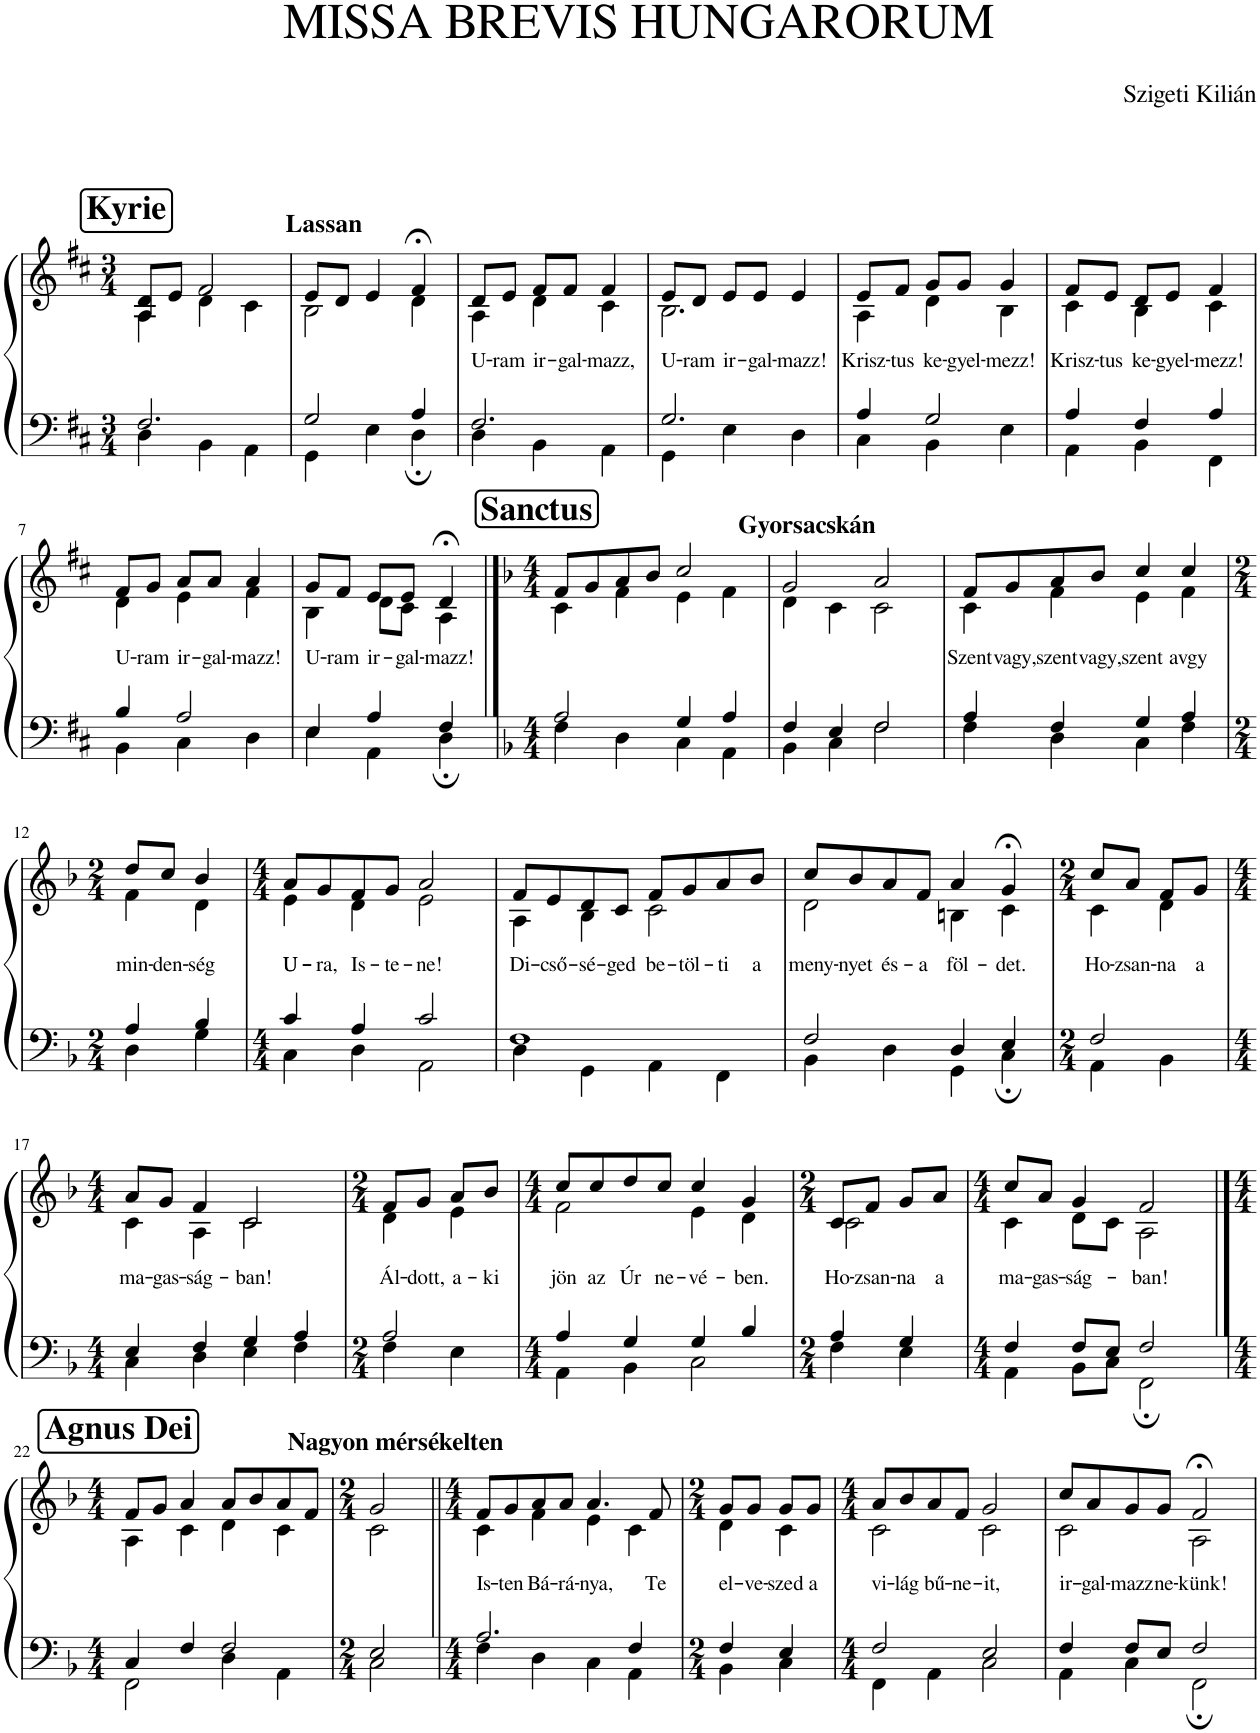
**kern	**kern	**text
*part1	*part1	*part1
*staff2	*staff1	*staff1
*I"Piano	*	*
*I'Pno.	*	*
*clefF4	*clefG2	*
*k[f#c#]	*k[f#c#]	*
*M3/4	*M3/4	*
=1	=1	=1
*^	*^	*
!	!	!LO:TX:a:B:t=Kyrie	!	!
2.F#/	4D\	8A/ 8d/L	4A\	.
.	.	8e/J	.	.
.	4BB\	2f#/	4d\	.
.	4AA\	.	4c#\	.
=2	=2	=2	=2	=2
!	!	!LO:TX:a:B:t=Lassan	!	!
2G/	4GG\	8e/L	2B\	.
.	.	8d/J	.	.
.	4E\	4e/	.	.
4A/	4D;\	4f#;</	4d\	.
=3	=3	=3	=3	=3
!	!	!	!	!LO:LY:b
2.F#/	4D\	8d/L	4A\	U-
!	!	!	!	!LO:LY:b
.	.	8e/J	.	-ram
!	!	!	!	!LO:LY:b
.	4BB\	8f#/L	4d\	ir-
!	!	!	!	!LO:LY:b
.	.	8f#/J	.	-gal-
!	!	!	!	!LO:LY:b
.	4AA\	4f#/	4c#\	-mazz,
=4	=4	=4	=4	=4
!	!	!	!	!LO:LY:b
2.G/	4GG\	8e/L	2.B\	U-
!	!	!	!	!LO:LY:b
.	.	8d/J	.	-ram
!	!	!	!	!LO:LY:b
.	4E\	8e/L	.	ir-
!	!	!	!	!LO:LY:b
.	.	8e/J	.	-gal-
!	!	!	!	!LO:LY:b
.	4D\	4e/	.	-mazz!
=5	=5	=5	=5	=5
!	!	!	!	!LO:LY:b
4A/	4C#\	8e/L	4A\	Krisz-
!	!	!	!	!LO:LY:b
.	.	8f#/J	.	-tus
!	!	!	!	!LO:LY:b
2G/	4BB\	8g/L	4d\	ke-
!	!	!	!	!LO:LY:b
.	.	8g/J	.	-gyel-
!	!	!	!	!LO:LY:b
.	4E\	4g/	4B\	-mezz!
=6	=6	=6	=6	=6
!	!	!	!	!LO:LY:b
4A/	4AA\	8f#/L	4c#\	Krisz-
!	!	!	!	!LO:LY:b
.	.	8e/J	.	-tus
!	!	!	!	!LO:LY:b
4F#/	4BB\	8d/L	4B\	ke-
!	!	!	!	!LO:LY:b
.	.	8e/J	.	-gyel-
!	!	!	!	!LO:LY:b
4A/	4FF#\	4f#/	4c#\	-mezz!
!!LO:LB:g=z	!!
=7	=7	=7	=7	=7
!	!	!	!	!LO:LY:b
4B/	4BB\	8f#/L	4d\	U-
!	!	!	!	!LO:LY:b
.	.	8g/J	.	-ram
!	!	!	!	!LO:LY:b
2A/	4C#\	8a/L	4e\	ir-
!	!	!	!	!LO:LY:b
.	.	8a/J	.	-gal-
!	!	!	!	!LO:LY:b
.	4D\	4a/	4f#\	-mazz!
=8	=8	=8	=8	=8
!	!	!	!	!LO:LY:b
4E/	4E\	8g/L	4B\	U-
!	!	!	!	!LO:LY:b
.	.	8f#/J	.	-ram
!	!	!	!	!LO:LY:b
4A/	4AA\	8e/L	8d\L	ir-
!	!	!	!	!LO:LY:b
.	.	8e/J	8c#\J	-gal-
!	!	!	!	!LO:LY:b
4F#/	4D;\	4d;</	4A\	-mazz!
==9	==9	==9	==9	==9
*k[b-]	*	*k[b-]	*	*
*M4/4	*	*M4/4	*	*
!	!	!LO:TX:a:B:t=Sanctus	!	!
2A/	4F\	8f/L	4c\	.
.	.	8g/	.	.
.	4D\	8a/	4f\	.
.	.	8b-/J	.	.
4G/	4C\	2cc/	4e\	.
4A/	4AA\	.	4f\	.
=10	=10	=10	=10	=10
!	!	!LO:TX:a:B:t=Gyorsacskán	!	!
4F/	4BB-\	2g/	4d\	.
4E/	4C\	.	4c\	.
2F/	2F\	2a/	2c\	.
=11	=11	=11	=11	=11
!	!	!	!	!LO:LY:b
4A/	4F\	8f/L	4c\	Szent
!	!	!	!	!LO:LY:b
.	.	8g/	.	vagy,
!	!	!	!	!LO:LY:b
4F/	4D\	8a/	4f\	szent
!	!	!	!	!LO:LY:b
.	.	8b-/J	.	vagy,
!	!	!	!	!LO:LY:b
4G/	4C\	4cc/	4e\	szent
!	!	!	!	!LO:LY:b
4A/	4F\	4cc/	4f\	avgy
!!LO:LB:g=z	!!
=12	=12	=12	=12	=12
*M2/4	*	*M2/4	*	*
!	!	!	!	!LO:LY:b
4A/	4D\	8dd/L	4f\	min-
!	!	!	!	!LO:LY:b
.	.	8cc/J	.	-den-
!	!	!	!	!LO:LY:b
4B-/	4G\	4b-/	4d\	-ség
=13	=13	=13	=13	=13
*M4/4	*	*M4/4	*	*
!	!	!	!	!LO:LY:b
!	!	!	!	!LO:LY:b
4c/	4C\	8a/L	4e\	U-
!	!	!	!	!LO:LY:b
.	.	8g/	.	-ra,
!	!	!	!	!LO:LY:b
4A/	4D\	8f/	4d\	Is-
!	!	!	!	!LO:LY:b
.	.	8g/J	.	-te-
!	!	!	!	!LO:LY:b
2c/	2AA\	2a/	2e\	-ne!
=14	=14	=14	=14	=14
!	!	!	!	!LO:LY:b
1F	4D\	8f/L	4A\	Di-
!	!	!	!	!LO:LY:b
.	.	8e/	.	-cső-
!	!	!	!	!LO:LY:b
.	4GG\	8d/	4B-\	-sé-
!	!	!	!	!LO:LY:b
.	.	8c/J	.	-ged
!	!	!	!	!LO:LY:b
.	4AA\	8f/L	2c\	be-
!	!	!	!	!LO:LY:b
.	.	8g/	.	-töl-
!	!	!	!	!LO:LY:b
.	4FF\	8a/	.	-ti
!	!	!	!	!LO:LY:b
.	.	8b-/J	.	a
=15	=15	=15	=15	=15
!	!	!	!	!LO:LY:b
2F/	4BB-\	8cc/L	2d\	meny-
!	!	!	!	!LO:LY:b
.	.	8b-/	.	-nyet
!	!	!	!	!LO:LY:b
.	4D\	8a/	.	és-
!	!	!	!	!LO:LY:b
.	.	8f/J	.	-a
!	!	!	!	!LO:LY:b
4D/	4GG\	4a/	4Bn\	föl-
!	!	!	!	!LO:LY:b
4E/	4C;\	4g;</	4c\	-det.
=16	=16	=16	=16	=16
*M2/4	*	*M2/4	*	*
!	!	!	!	!LO:LY:b
2F/	4AA\	8cc/L	4c\	Ho-
!	!	!	!	!LO:LY:b
.	.	8a/J	.	-zsan-
!	!	!	!	!LO:LY:b
.	4BB-\	8f/L	4d\	-na
!	!	!	!	!LO:LY:b
.	.	8g/J	.	a
!!LO:LB:g=z	!!
=17	=17	=17	=17	=17
*M4/4	*	*M4/4	*	*
!	!	!	!	!LO:LY:b
4E/	4C\	8a/L	4c\	ma-
!	!	!	!	!LO:LY:b
.	.	8g/J	.	-gas-
!	!	!	!	!LO:LY:b
4F/	4D\	4f/	4A\	-ság-
!	!	!	!	!LO:LY:b
4G/	4E\	2c/	2c\	-ban!
4A/	4F\	.	.	.
=18	=18	=18	=18	=18
*M2/4	*	*M2/4	*	*
!	!	!	!	!LO:LY:b
2A/	4F\	8f/L	4d\	Ál-
!	!	!	!	!LO:LY:b
.	.	8g/J	.	-dott,
!	!	!	!	!LO:LY:b
.	4E\	8a/L	4e\	a-
!	!	!	!	!LO:LY:b
.	.	8b-/J	.	-ki
=19	=19	=19	=19	=19
*M4/4	*	*M4/4	*	*
!	!	!	!	!LO:LY:b
4A/	4AA\	8cc/L	2f\	jön
!	!	!	!	!LO:LY:b
.	.	8cc/	.	az
!	!	!	!	!LO:LY:b
4G/	4BB-\	8dd/	.	Úr
!	!	!	!	!LO:LY:b
.	.	8cc/J	.	ne-
!	!	!	!	!LO:LY:b
4G/	2C\	4cc/	4e\	-vé-
!	!	!	!	!LO:LY:b
4B-/	.	4g/	4d\	-ben.
=20	=20	=20	=20	=20
*M2/4	*	*M2/4	*	*
!	!	!	!	!LO:LY:b
4A/	4F\	8c/L	2c\	Ho-
!	!	!	!	!LO:LY:b
.	.	8f/J	.	-zsan-
!	!	!	!	!LO:LY:b
4G/	4E\	8g/L	.	-na
!	!	!	!	!LO:LY:b
.	.	8a/J	.	a
=21	=21	=21	=21	=21
*M4/4	*	*M4/4	*	*
!	!	!	!	!LO:LY:b
4F/	4AA\	8cc/L	4c\	ma-
!	!	!	!	!LO:LY:b
.	.	8a/J	.	-gas-
!	!	!	!	!LO:LY:b
8F/L	8BB-\L	4g/	8d\L	-ság-
8E/J	8C\J	.	8c\J	.
!	!	!	!	!LO:LY:b
2F/	2FF;\	2f/	2A\	-ban!
!!LO:LB:g=z	!!
==22	==22	==22	==22	==22
*k[b-]	*	*k[b-]	*	*
*M4/4	*	*M4/4	*	*
!	!	!LO:TX:a:B:t=Agnus Dei	!	!
4C/	2FF\	8f/L	4A\	.
.	.	8g/J	.	.
4F/	.	4a/	4c\	.
2F/	4D\	8a/L	4d\	.
.	.	8b-/	.	.
.	4AA\	8a/	4c\	.
.	.	8f/J	.	.
=23	=23	=23	=23	=23
*M2/4	*	*M2/4	*	*
!	!	!LO:TX:a:B:t=Nagyon mérsékelten	!	!
2E/	2C\	2g/	2c\	.
=24||	=24||	=24||	=24||	=24||
*M4/4	*	*M4/4	*	*
!	!	!	!	!LO:LY:b
2.A/	4F\	8f/L	4c\	Is-
!	!	!	!	!LO:LY:b
.	.	8g/	.	-ten
!	!	!	!	!LO:LY:b
.	4D\	8a/	4f\	Bá-
!	!	!	!	!LO:LY:b
.	.	8a/J	.	-rá-
!	!	!	!	!LO:LY:b
.	4C\	4.a/	4e\	-nya,
4F/	4AA\	.	4c\	.
!	!	!	!	!LO:LY:b
.	.	8f/	.	Te
=25	=25	=25	=25	=25
*M2/4	*	*M2/4	*	*
!	!	!	!	!LO:LY:b
4F/	4BB-\	8g/L	4d\	el-
!	!	!	!	!LO:LY:b
.	.	8g/J	.	-ve-
!	!	!	!	!LO:LY:b
4E/	4C\	8g/L	4c\	-szed
!	!	!	!	!LO:LY:b
.	.	8g/J	.	a
=26	=26	=26	=26	=26
*M4/4	*	*M4/4	*	*
!	!	!	!	!LO:LY:b
2F/	4FF\	8a/L	2c\	vi-
!	!	!	!	!LO:LY:b
.	.	8b-/	.	-lág
!	!	!	!	!LO:LY:b
.	4AA\	8a/	.	bű-
!	!	!	!	!LO:LY:b
.	.	8f/J	.	-ne-
!	!	!	!	!LO:LY:b
2E/	2C\	2g/	2c\	-it,
=27	=27	=27	=27	=27
!	!	!	!	!LO:LY:b
4F/	4AA\	8cc/L	2c\	ir-
!	!	!	!	!LO:LY:b
.	.	8a/	.	-gal-
!	!	!	!	!LO:LY:b
8F/L	4C\	8g/	.	-mazz
!	!	!	!	!LO:LY:b
8E/J	.	8g/J	.	ne-
!	!	!	!	!LO:LY:b
2F/	2FF;\	2f;</	2A\	-künk!
*v	*v	*	*	*
*	*v	*v	*
=	=	=
*-	*-	*-
